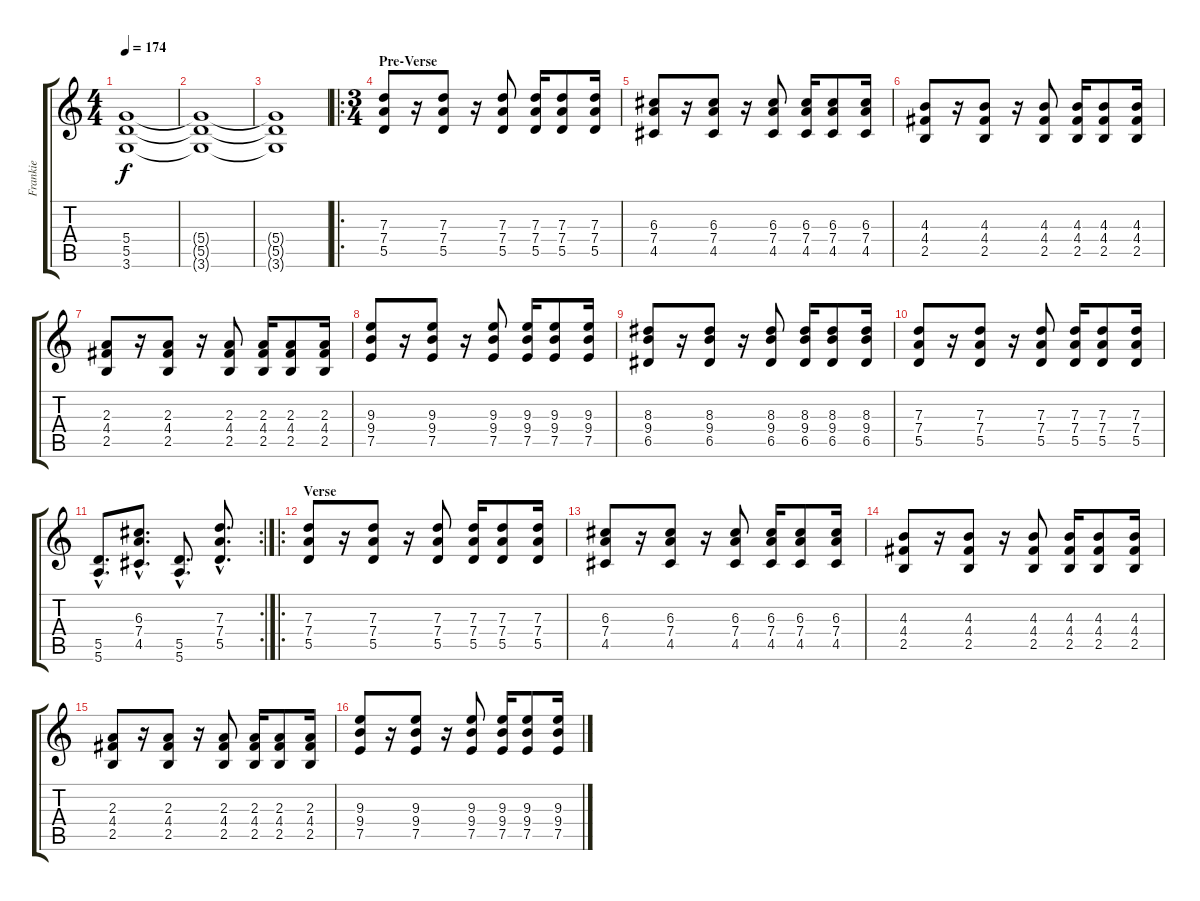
\track ("Frankie" "Frankie") {instrument distortionguitar}
\staff {score tabs}
\tuning (E4 B3 G3 D3 A2 E2) {hide}
\ts (4 4)
\tempo 174
\clef g2
\ks c
(5.4{t} 5.5{t} 3.6{t}).1{dy f} |
(5.4{t} 5.5{t} 3.6{t}).1 |
(5.4{t} 5.5{t} 3.6{t}).1 |
\ro
\ts (3 4)
\section ("" "Pre-Verse")
(7.3 7.4 5.5).8 r.16 (7.3 7.4 5.5).8 r.16 (7.3 7.4 5.5).8 (7.3 7.4 5.5).16 (7.3 7.4 5.5).8 (7.3 7.4 5.5).16 |
(6.3 7.4 4.5).8 r.16 (6.3 7.4 4.5).8 r.16 (6.3 7.4 4.5).8 (6.3 7.4 4.5).16 (6.3 7.4 4.5).8 (6.3 7.4 4.5).16 |
(4.3 4.4 2.5).8 r.16 (4.3 4.4 2.5).8 r.16 (4.3 4.4 2.5).8 (4.3 4.4 2.5).16 (4.3 4.4 2.5).8 (4.3 4.4 2.5).16 |
(2.3 4.4 2.5).8 r.16 (2.3 4.4 2.5).8 r.16 (2.3 4.4 2.5).8 (2.3 4.4 2.5).16 (2.3 4.4 2.5).8 (2.3 4.4 2.5).16 |
(9.3 9.4 7.5).8 r.16 (9.3 9.4 7.5).8 r.16 (9.3 9.4 7.5).8 (9.3 9.4 7.5).16 (9.3 9.4 7.5).8 (9.3 9.4 7.5).16 |
(8.3 9.4 6.5).8 r.16 (8.3 9.4 6.5).8 r.16 (8.3 9.4 6.5).8 (8.3 9.4 6.5).16 (8.3 9.4 6.5).8 (8.3 9.4 6.5).16 |
(7.3 7.4 5.5).8 r.16 (7.3 7.4 5.5).8 r.16 (7.3 7.4 5.5).8 (7.3 7.4 5.5).16 (7.3 7.4 5.5).8 (7.3 7.4 5.5).16 |
\rc 2
(5.5{hac} 5.6{hac}).8{d} (6.3{hac} 7.4{hac} 4.5{hac}).8{d} (5.5{hac} 5.6{hac}).8{d} (7.3{hac} 7.4{hac} 5.5{hac}).8{d} |
\ro
\section ("" "Verse")
(7.3 7.4 5.5).8 r.16 (7.3 7.4 5.5).8 r.16 (7.3 7.4 5.5).8 (7.3 7.4 5.5).16 (7.3 7.4 5.5).8 (7.3 7.4 5.5).16 |
(6.3 7.4 4.5).8 r.16 (6.3 7.4 4.5).8 r.16 (6.3 7.4 4.5).8 (6.3 7.4 4.5).16 (6.3 7.4 4.5).8 (6.3 7.4 4.5).16 |
(4.3 4.4 2.5).8 r.16 (4.3 4.4 2.5).8 r.16 (4.3 4.4 2.5).8 (4.3 4.4 2.5).16 (4.3 4.4 2.5).8 (4.3 4.4 2.5).16 |
(2.3 4.4 2.5).8 r.16 (2.3 4.4 2.5).8 r.16 (2.3 4.4 2.5).8 (2.3 4.4 2.5).16 (2.3 4.4 2.5).8 (2.3 4.4 2.5).16 |
(9.3 9.4 7.5).8 r.16 (9.3 9.4 7.5).8 r.16 (9.3 9.4 7.5).8 (9.3 9.4 7.5).16 (9.3 9.4 7.5).8 (9.3 9.4 7.5).16
